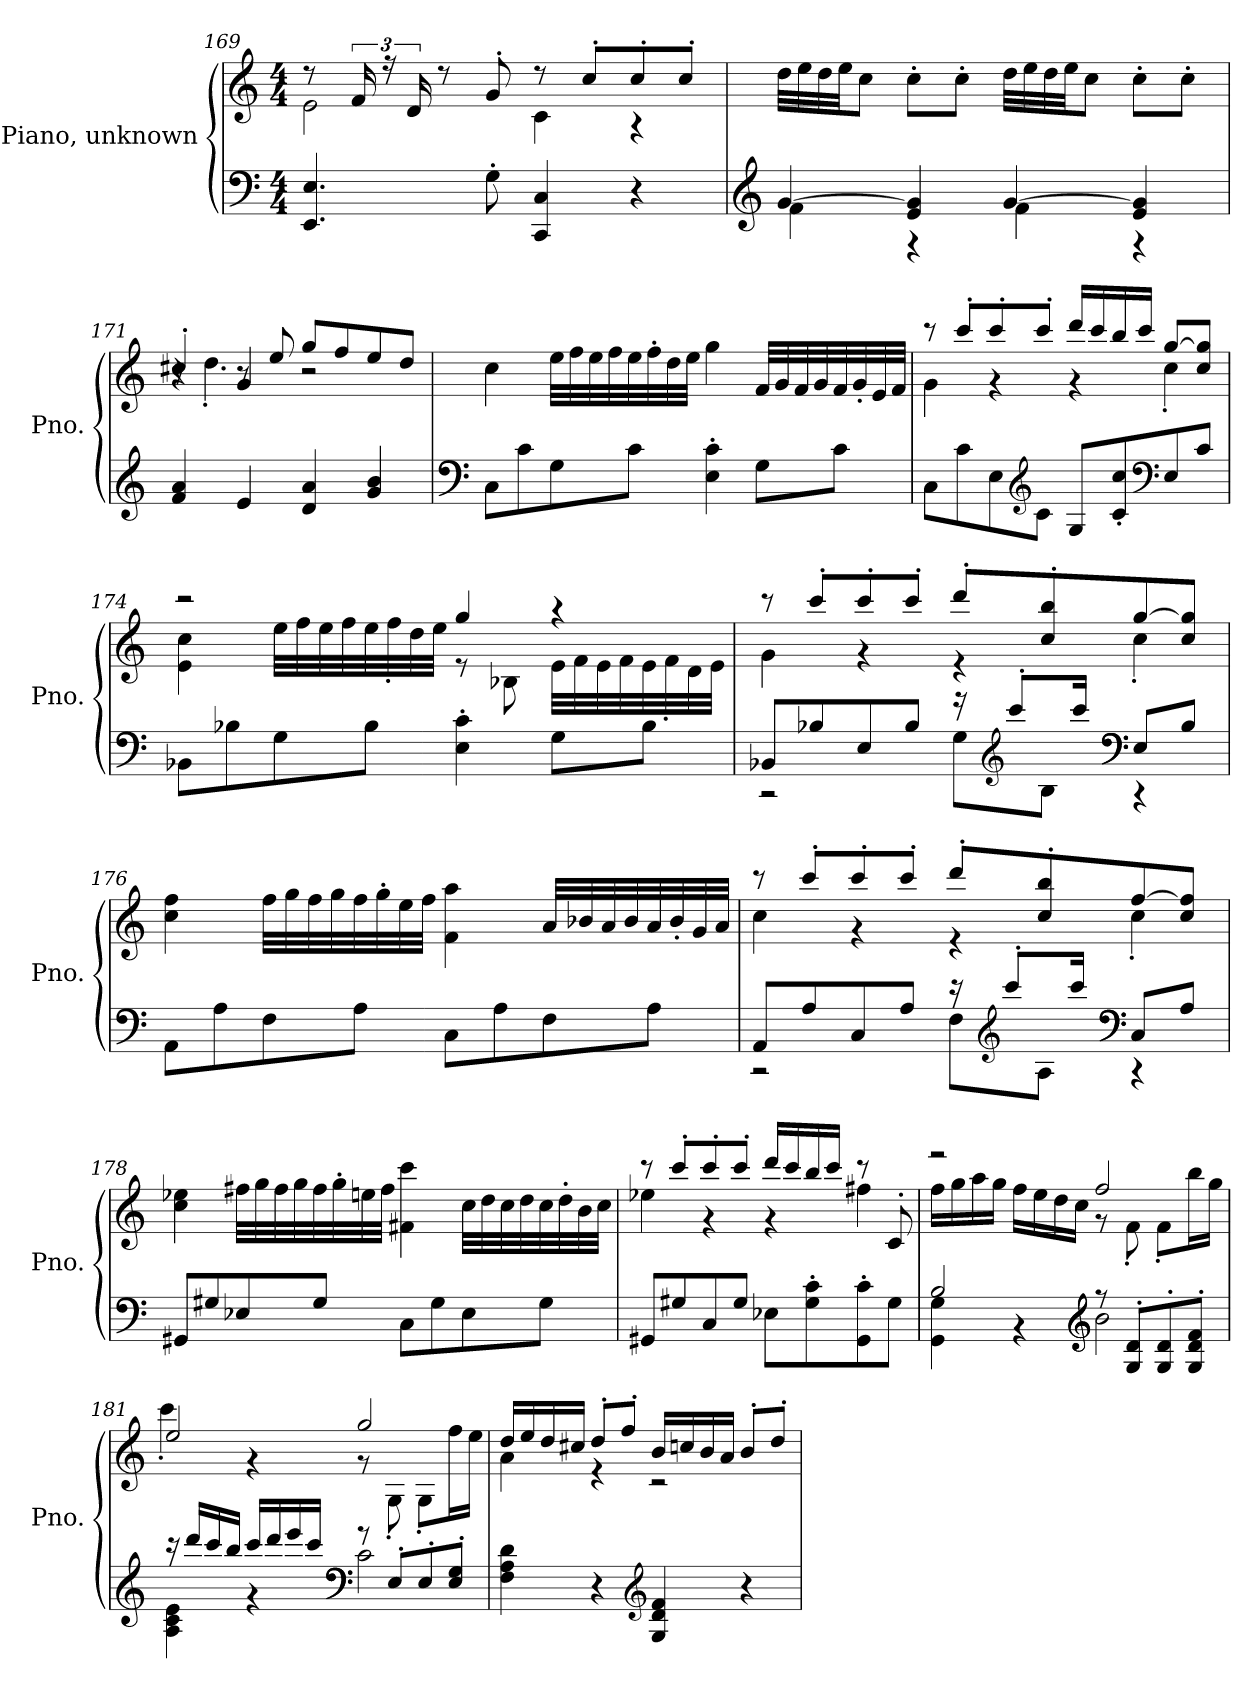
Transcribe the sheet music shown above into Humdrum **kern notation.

**kern	**kern
*part1	*part1
*staff2	*staff1
*I"Piano, unknown	*
*I'Pno.	*
*clefF4	*clefG2
*k[]	*k[]
*M4/4	*M4/4
=169	=169
*	*^
4.EE/ 4.E/	8r	2e\
.	24f/	.
.	24r	.
.	24d/	.
.	8r	.
8G'\	8g'/	.
4CC/ 4C/	8r	4c\
.	8cc'/L	.
4r	8cc'/	4r
.	8cc'/J	.
*	*v	*v
=170	=170
*clefG2	*
*^	*
[4g/	4f\	32dd\LLL
.	.	32ee\
.	.	32dd\
.	.	32ee\JJ
.	.	8cc\J
4e/ 4g/]	4r	8cc'\L
.	.	8cc'\J
[4g/	4f\	32dd\LLL
.	.	32ee\
.	.	32dd\
.	.	32ee\JJ
.	.	8cc\J
4e/ 4g/]	4r	8cc'\L
.	.	8cc'\J
*v	*v	*
!!LO:PB:g=z
=171	=171
*	*^
*	*	*^
4f/ 4a/	4cc#X'/	8r	4r
.	.	4.dd'\	.
4e/	8r	.	4g/
.	8ee/	.	.
4d/ 4a/	8gg/L	2r	2r
.	8ff/	.	.
4g/ 4b/	8ee/	.	.
.	8dd/J	.	.
*	*v	*v	*v
=172	=172
*clefF4	*
8C\L	4cc\
8c\	.
8G\	32ee\LLL
.	32ff\
.	32ee\
.	32ff\
8c\J	32ee\
.	32ff'\
.	32dd\
.	32ee\JJJ
4E\' 4c\'	4gg\
8G\L	32f/LLL
.	32g/
.	32f/
.	32g/
8c\J	32f/
.	32g'/
.	32e/
.	32f/JJJ
=173	=173
*	*^
8C\L	8r	4g\
8c\	8ccc'/L	.
8E\	8ccc'/	4r
*clefG2	*	*
8c\J	8ccc'/J	.
8G/L	16ddd/LL	4r
.	16ccc/	.
8c/' 8cc/'	16bb/	.
.	16ccc/JJ	.
*clefF4	*	*
8E/	[8gg/L	4cc'\
8c/J	8cc/ 8gg/]J	.
!!LO:LB:g=z	!!
=174	=174	=174
8BB-X\L	2r	4e\ 4cc\
8B-X\	.	.
8G\	.	32ee\LLL
.	.	32ff\
.	.	32ee\
.	.	32ff\
8B-\J	.	32ee\
.	.	32ff'\
.	.	32dd\
.	.	32ee\JJJ
4E\' 4c\'	4gg/	8r
.	.	8B-X\
8G\L	4r	32e\LLL
.	.	32f\
.	.	32e\
.	.	32f\
8B-\J	.	32e\
.	.	32f'\
.	.	32d\
.	.	32e\JJJ
=175	=175	=175
*^	*	*
8BB-X/L	2r	8r	4g\
8B-X/	.	8ccc'/L	.
8E/	.	8ccc'/	4r
8B-/J	.	8ccc'/J	.
16r	8G\L	8ddd'/L	4r
*clefG2	*	*	*
8ccc'/L	.	.	.
.	8B-\J	8cc/' 8bb/'	.
16ccc/Jk	.	.	.
*clefF4	*	*	*
8E/L	4r	[8gg/	4cc'\
8B-/J	.	8cc/ 8gg/]J	.
*v	*v	*	*
*	*v	*v
!!LO:LB:g=z
=176	=176
8AA\L	4cc\ 4ff\
8A\	.
8F\	32ff\LLL
.	32gg\
.	32ff\
.	32gg\
8A\J	32ff\
.	32gg'\
.	32ee\
.	32ff\JJJ
8C\L	4f\ 4aa\
8A\	.
8F\	32a/LLL
.	32b-X/
.	32a/
.	32b-/
8A\J	32a/
.	32b-'/
.	32g/
.	32a/JJJ
=177	=177
*^	*^
8AA/L	2r	8r	4cc\
8A/	.	8ccc'/L	.
8C/	.	8ccc'/	4r
8A/J	.	8ccc'/J	.
16r	8F\L	8ddd'/L	4r
*clefG2	*	*	*
8ccc'/L	.	.	.
.	8A\J	8cc/' 8bb/'	.
16ccc/Jk	.	.	.
*clefF4	*	*	*
8C/L	4r	[8ff/	4cc'\
8A/J	.	8cc/ 8ff/]J	.
*v	*v	*	*
*	*v	*v
!!LO:LB:g=z
=178	=178
8GG#X/L	4cc\ 4ee-X\
8G#X/	.
8E-X/	32ff#X\LLL
.	32gg\
.	32ff#\
.	32gg\
8G#/J	32ff#\
.	32gg'\
.	32een\
.	32ff#\JJJ
8C\L	4f#X\ 4ccc\
8G#\	.
8E-\	32cc\LLL
.	32dd\
.	32cc\
.	32dd\
8G#\J	32cc\
.	32dd'\
.	32b\
.	32cc\JJJ
=179	=179
*	*^
8GG#X/L	8r	4ee-X\
8G#X/	8ccc'/L	.
8C/	8ccc'/	4r
8G#/J	8ccc'/J	.
8E-X\L	16ddd/LL	4r
.	16ccc/	.
8G#\' 8c\'	16bb/	.
.	16ccc/JJ	.
8GG#\' 8c\'	8r	4ff#X\
8G#\J	8c'/	.
!!LO:LB:g=z	!!
=180	=180	=180
*^	*	*
2B/	4GG\ 4G\	2r	16ff\LL
.	.	.	16gg\
.	.	.	16aa\
.	.	.	16gg\JJ
.	4r	.	16ff\LL
.	.	.	16ee\
.	.	.	16dd\
.	.	.	16cc\JJ
*clefG2	*	*	*
8r	2b\	2ff/	8r
8G/' 8d/'L	.	.	8f'\
8G/' 8d/'	.	.	8f'\L
8G/' 8d/' 8f/'J	.	.	16bb\L
.	.	.	16gg\JJ
=181	=181	=181	=181
16r	4A\ 4c\ 4e\	2ee/	4ccc'\
16ddd/LL	.	.	.
16ccc/	.	.	.
16bb/JJ	.	.	.
16ccc/LL	4r	.	4r
16ddd/	.	.	.
16eee/	.	.	.
16ccc/JJ	.	.	.
*clefF4	*	*	*
8r	2c\	2gg/	8r
8E'/L	.	.	8G'\
8E'/	.	.	8G'\L
8E/' 8G/'J	.	.	16ff\L
.	.	.	16ee\JJ
*v	*v	*	*
!!LO:LB:g=z	!!
=182	=182	=182
4F\ 4A\ 4d\	16dd/LL	4a\
.	16ee/	.
.	16dd/	.
.	16cc#X/JJ	.
4r	8dd'/L	4r
.	8ff'/J	.
*clefG2	*	*
4G/ 4d/ 4f/	16b/LL	2r
.	16ccn/	.
.	16b/	.
.	16a/JJ	.
4r	8b'/L	.
.	8dd'/J	.
*	*v	*v
=	=
*-	*-
